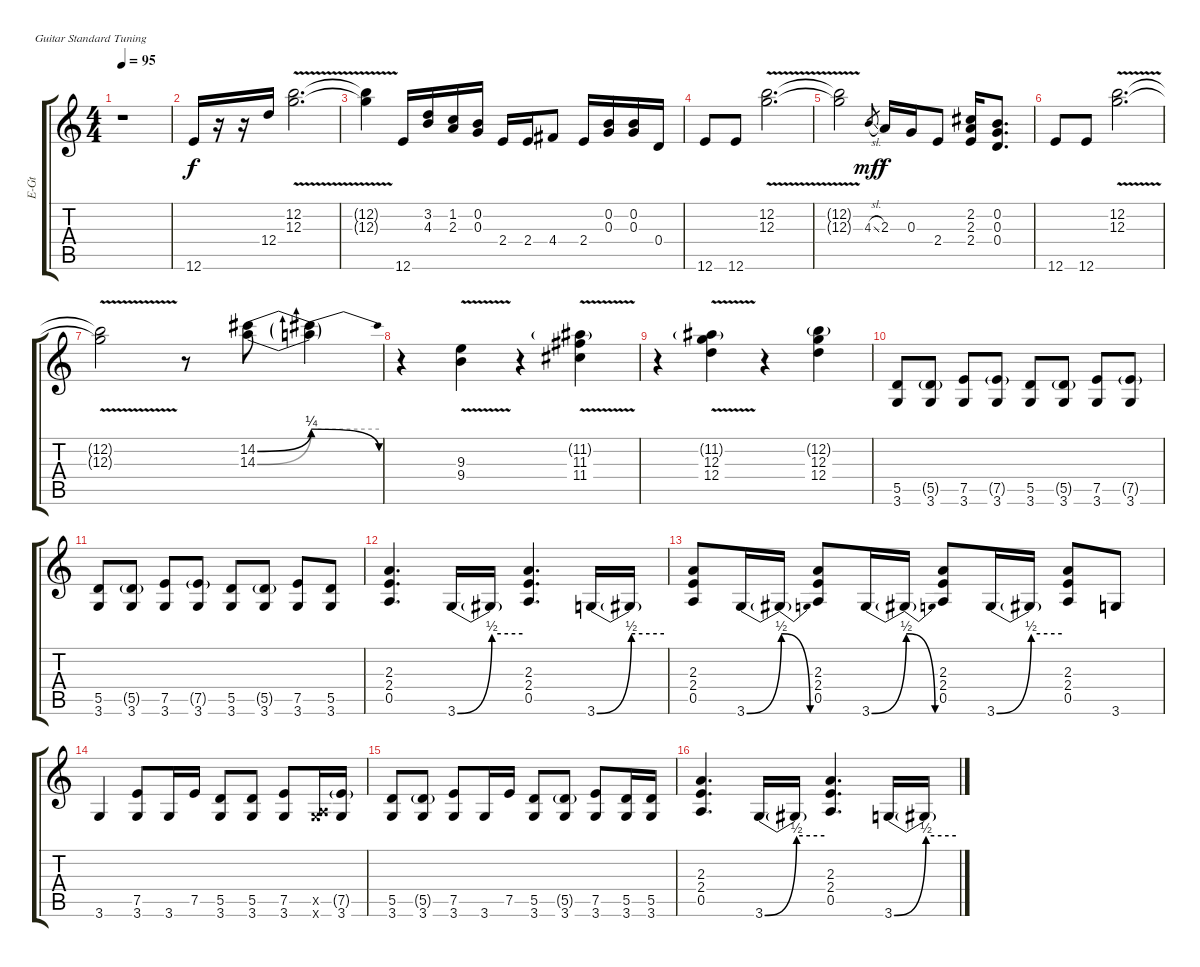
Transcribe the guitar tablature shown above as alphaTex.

\bracketExtendMode groupsimilarinstruments
\otherSystemsTrackNameOrientation horizontal
\track ("Guitar4 - David Gilmour" "E-Gt") {instrument overdrivenguitar}
\staff {score tabs}
\tuning (E4 B3 G3 D3 A2 E2)
\ts (4 4)
\tempo 95
\clef g2
\ks c
r.1{dy f} |
12.6.16 r.16 r.16 12.4.16 (12.2{v} 12.3{v}).2{d} |
(12.2{v t} 12.3{v t}).4 12.6.16 (3.2 4.3).16 (1.2 2.3).16 (0.2 0.3).16 2.4.16 2.4.16 4.4{acc #}.8 2.4.16 (0.2 0.3).16 (0.2 0.3).16 0.4.16 |
12.6.8 12.6.8 (12.2{v} 12.3{v}).2{d} |
(12.2{v t} 12.3{v t}).2 4.3{sl}.8{gr dy mf} 2.3.16{dy f} 0.3.16 2.4.8 (2.2{acc #} 2.3 2.4).16 (0.2 0.3 0.4).8{d} |
12.6.8 12.6.8 (12.2{v} 12.3{v}).2{d} |
(12.2{v t} 12.3{v t}).2 r.8 (14.2{be (bend 0 0 60 1) acc #} 14.3{be (bend 0 0 60 1)}).8 (14.2{be (release 0 1 60 0) t acc #} 14.3{be (hold 0 1 60 1) t}).4 |
r.4 (9.3{v} 9.4{v}).4 r.4 (11.2{v g acc #} 11.3{v acc #} 11.4{v acc #}).4 |
r.4 (11.2{v g acc #} 12.3{v} 12.4{v}).4 r.4 (12.2{g} 12.3 12.4).4 |
(5.5 3.6).8 (5.5{g} 3.6).8 (7.5 3.6).8 (7.5{g} 3.6).8 (5.5 3.6).8 (5.5{g} 3.6).8 (7.5 3.6).8 (7.5{g} 3.6).8 |
(5.5 3.6).8 (5.5{g} 3.6).8 (7.5 3.6).8 (7.5{g} 3.6).8 (5.5 3.6).8 (5.5{g} 3.6).8 (7.5 3.6).8 (5.5 3.6).8 |
(2.3 2.4 0.5).4{d} 3.6{be (bend 0 0 60 2)}.16 3.6{be (hold 0 2 60 2) t}.16 (2.3 2.4 0.5).4{d} 3.6{be (bend 0 0 60 2)}.16 3.6{be (hold 0 2 60 2) t}.16 |
(2.3 2.4 0.5).8 3.6{be (bend 0 0 60 2)}.16 3.6{be (release 0 2 60 0) t}.16 (2.3 2.4 0.5).8 3.6{be (bend 0 0 60 2)}.16 3.6{be (release 0 2 60 0) t}.16 (2.3 2.4 0.5).8 3.6{be (bend 0 0 60 2)}.16 3.6{be (hold 0 2 60 2) t}.16 (2.3 2.4 0.5).8 3.6.8 |
3.6.4 (7.5 3.6).8 3.6.16 7.5.16 (5.5 3.6).8 (5.5 3.6).8 (7.5 3.6).8 (0.5{x} 3.6{x}).16 (7.5{g} 3.6).16 |
(5.5 3.6).8 (5.5{g} 3.6).8 (7.5 3.6).8 3.6.16 7.5.16 (5.5 3.6).8 (5.5{g} 3.6).8 (7.5 3.6).8 (5.5 3.6).16 (5.5 3.6).16 |
(2.3 2.4 0.5).4{d} 3.6{be (bend 0 0 60 2)}.16 3.6{be (hold 0 2 60 2) t}.16 (2.3 2.4 0.5).4{d} 3.6{be (bend 0 0 60 2)}.16 3.6{be (hold 0 2 60 2) t}.16
